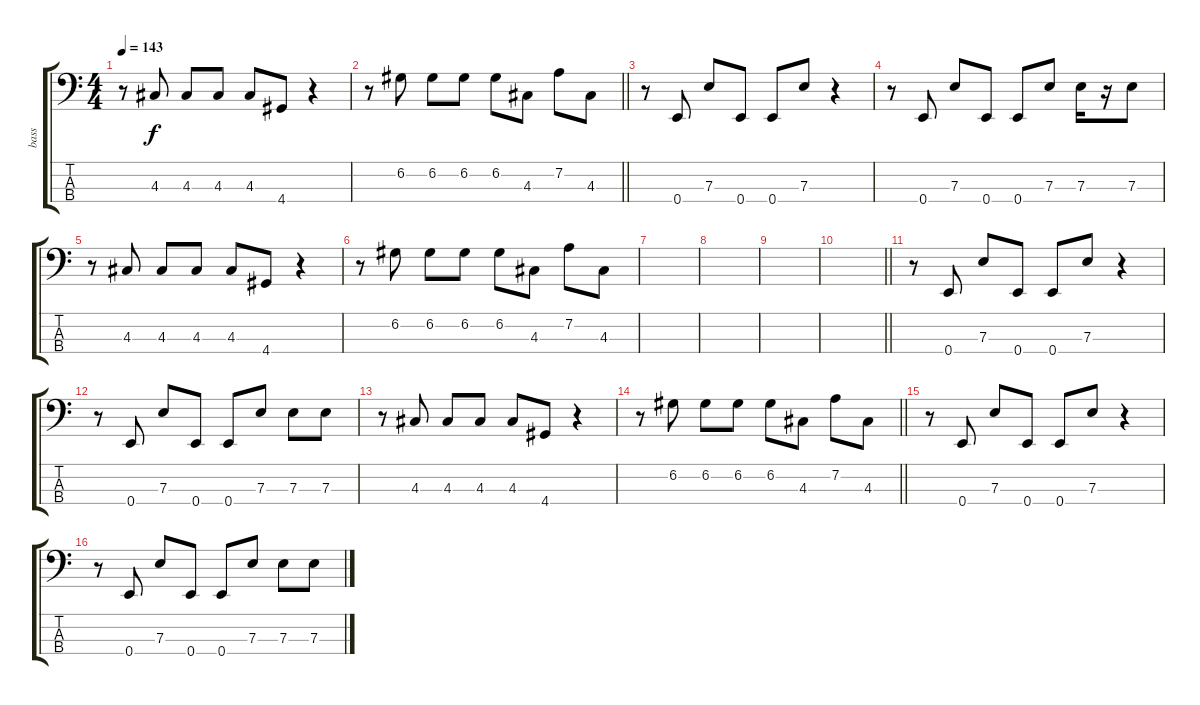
\track ("bass" "bass") {instrument electricbassfinger}
\staff {score tabs}
\tuning (G2 D2 A1 E1) {hide}
\ts (4 4)
\tempo 143
\clef f4
\ks c
r.8{dy f} 4.3.8 4.3.8 4.3.8 4.3.8 4.4.8 r.4 |
\barLineRight lightlight
r.8 6.2.8 6.2.8 6.2.8 6.2.8 4.3.8 7.2.8 4.3.8 |
r.8 0.4.8 7.3.8 0.4.8 0.4.8 7.3.8 r.4 |
r.8 0.4.8 7.3.8 0.4.8 0.4.8 7.3.8 7.3.16 r.16 7.3.8 |
r.8 4.3.8 4.3.8 4.3.8 4.3.8 4.4.8 r.4 |
r.8 6.2.8 6.2.8 6.2.8 6.2.8 4.3.8 7.2.8 4.3.8 |
|
|
|
\barLineRight lightlight
|
r.8 0.4.8 7.3.8 0.4.8 0.4.8 7.3.8 r.4 |
r.8 0.4.8 7.3.8 0.4.8 0.4.8 7.3.8 7.3.8 7.3.8 |
r.8 4.3.8 4.3.8 4.3.8 4.3.8 4.4.8 r.4 |
\barLineRight lightlight
r.8 6.2.8 6.2.8 6.2.8 6.2.8 4.3.8 7.2.8 4.3.8 |
r.8 0.4.8 7.3.8 0.4.8 0.4.8 7.3.8 r.4 |
r.8 0.4.8 7.3.8 0.4.8 0.4.8 7.3.8 7.3.8 7.3.8
